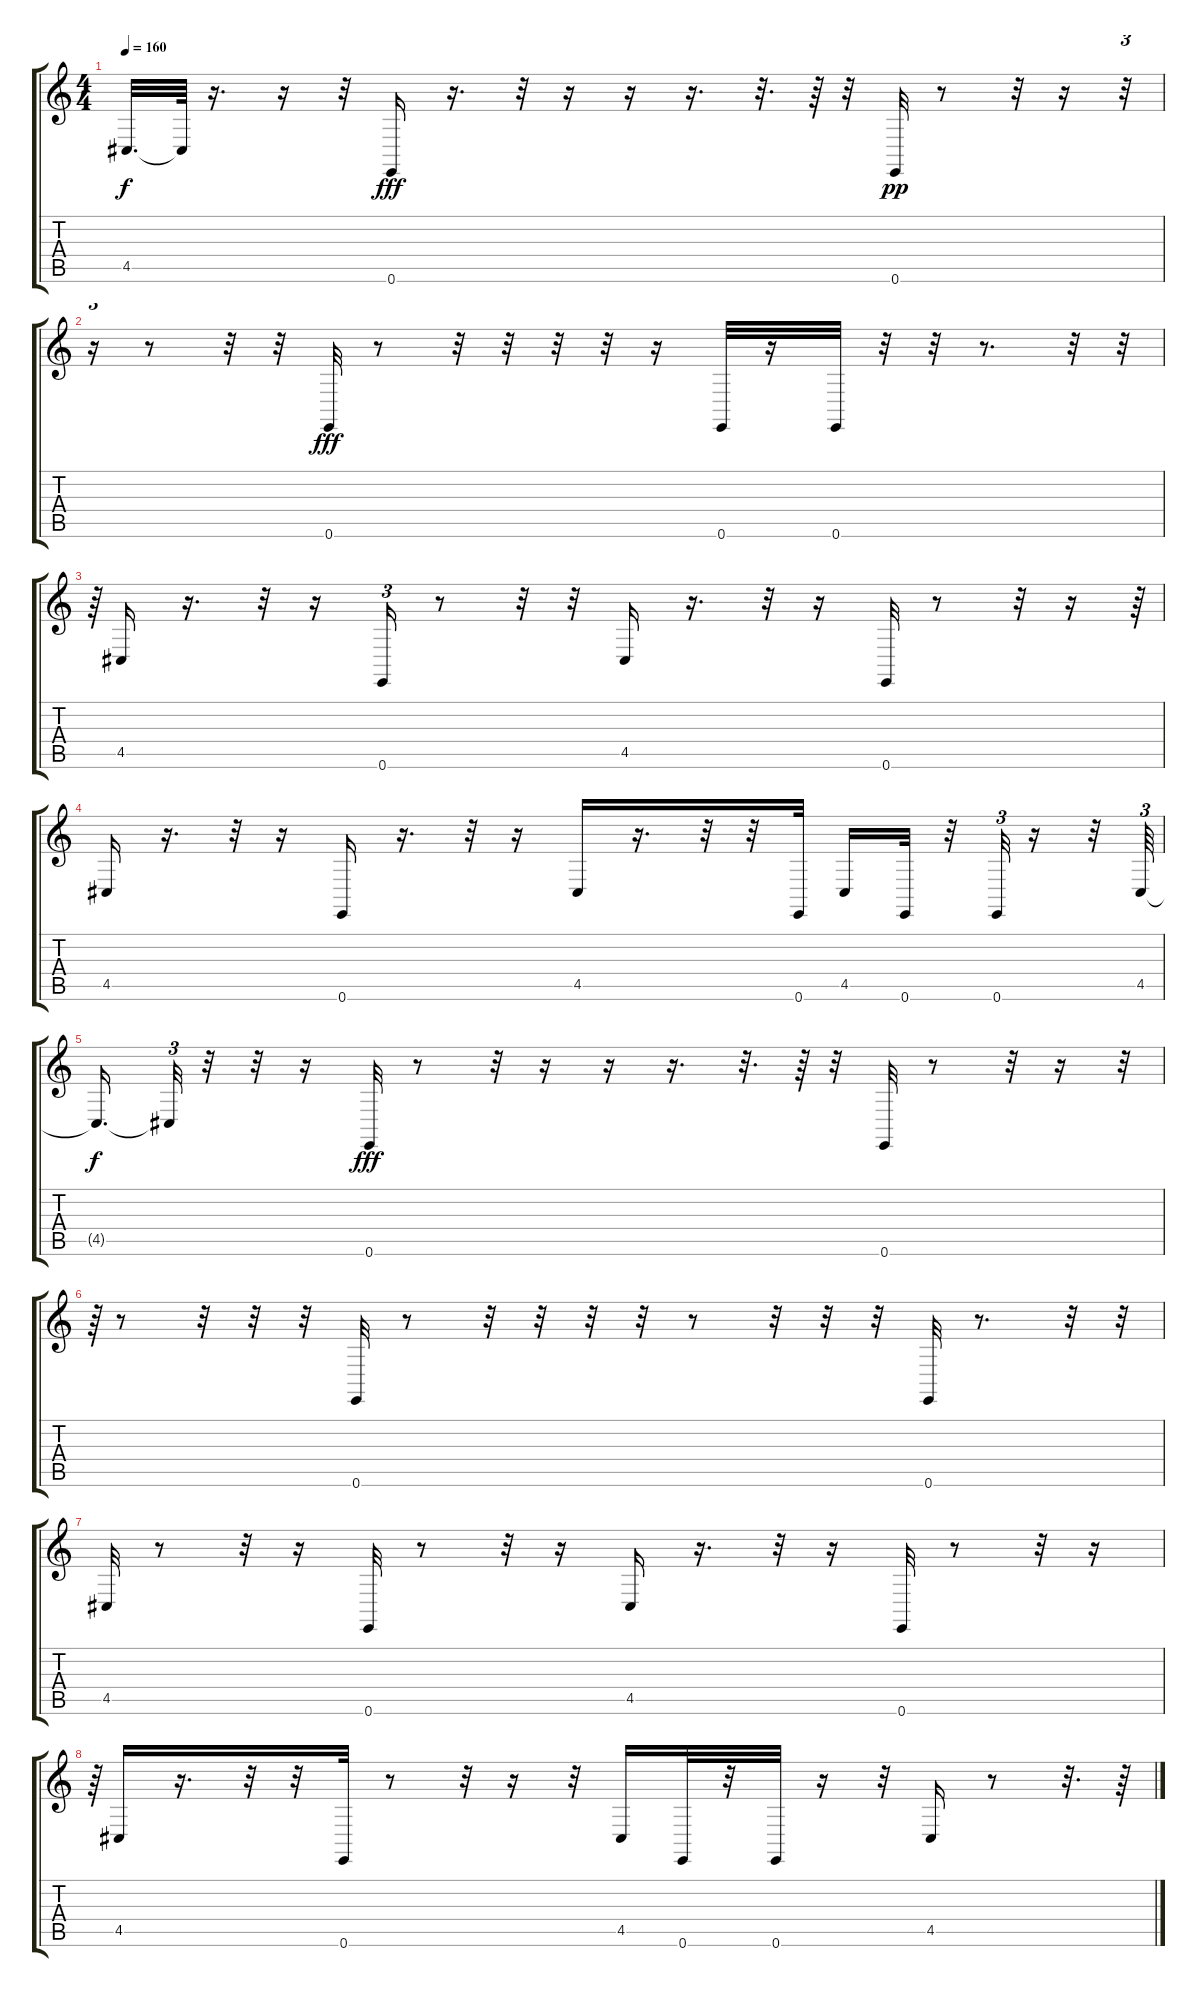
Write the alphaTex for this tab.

\track "" {instrument acousticgrandpiano}
\staff {score tabs}
\tuning (E4 B3 G3 D3 A2 E2) {hide}
\ts (4 4)
\tempo 160
\clef g2
\ks c
4.5{t}.32{d dy f} 4.5{t}.64 r.16{d} r.16 r.32 0.6.16{dy fff} r.16{d} r.32 r.16 r.16 r.16{d} r.32{d} r.64 r.32 0.6.32{dy pp} r.8 r.32 r.16 r.32{tu (3 2)} |
r.16{tu (3 2)} r.8 r.32 r.32 0.6.32{dy fff} r.8 r.32 r.32 r.32 r.32 r.16 0.6.32 r.16 0.6.32 r.32 r.32 r.8{d} r.32 r.32{tu (3 2)} |
r.64{tu (3 2)} 4.5.16 r.16{d} r.32 r.16 0.6.16{tu (3 2)} r.8 r.32 r.32 4.5.16 r.16{d} r.32 r.16 0.6.32 r.8 r.32 r.16 r.64{tu (3 2)} |
4.5.16 r.16{d} r.32 r.16 0.6.16 r.16{d} r.32 r.16 4.5.16 r.16{d} r.32 r.32 0.6.32 4.5.16 0.6.32 r.32 0.6.32{tu (3 2)} r.16 r.32 4.5.64{tu (3 2)} |
4.5{t}.16{d dy f} 4.5{t}.32{tu (3 2)} r.32 r.32 r.16 0.6.32{dy fff} r.8 r.32 r.16 r.16 r.16{d} r.32{d} r.64 r.32 0.6.32 r.8 r.32 r.16 r.32{tu (3 2)} |
r.64{tu (3 2)} r.8 r.32 r.32 r.32 0.6.32 r.8 r.32 r.32 r.32 r.32 r.8 r.32 r.32 r.32 0.6.32 r.8{d} r.32 r.32{tu (3 2)} |
4.5.32 r.8 r.32 r.16 0.6.32 r.8 r.32 r.16 4.5.16 r.16{d} r.32 r.16 0.6.32 r.8 r.32 r.16 |
r.64{tu (3 2)} 4.5.16 r.16{d} r.32 r.32 0.6.32 r.8 r.32 r.16 r.32 4.5.16 0.6.32 r.32 0.6.32 r.16 r.32 4.5.16 r.8 r.32{d} r.64
